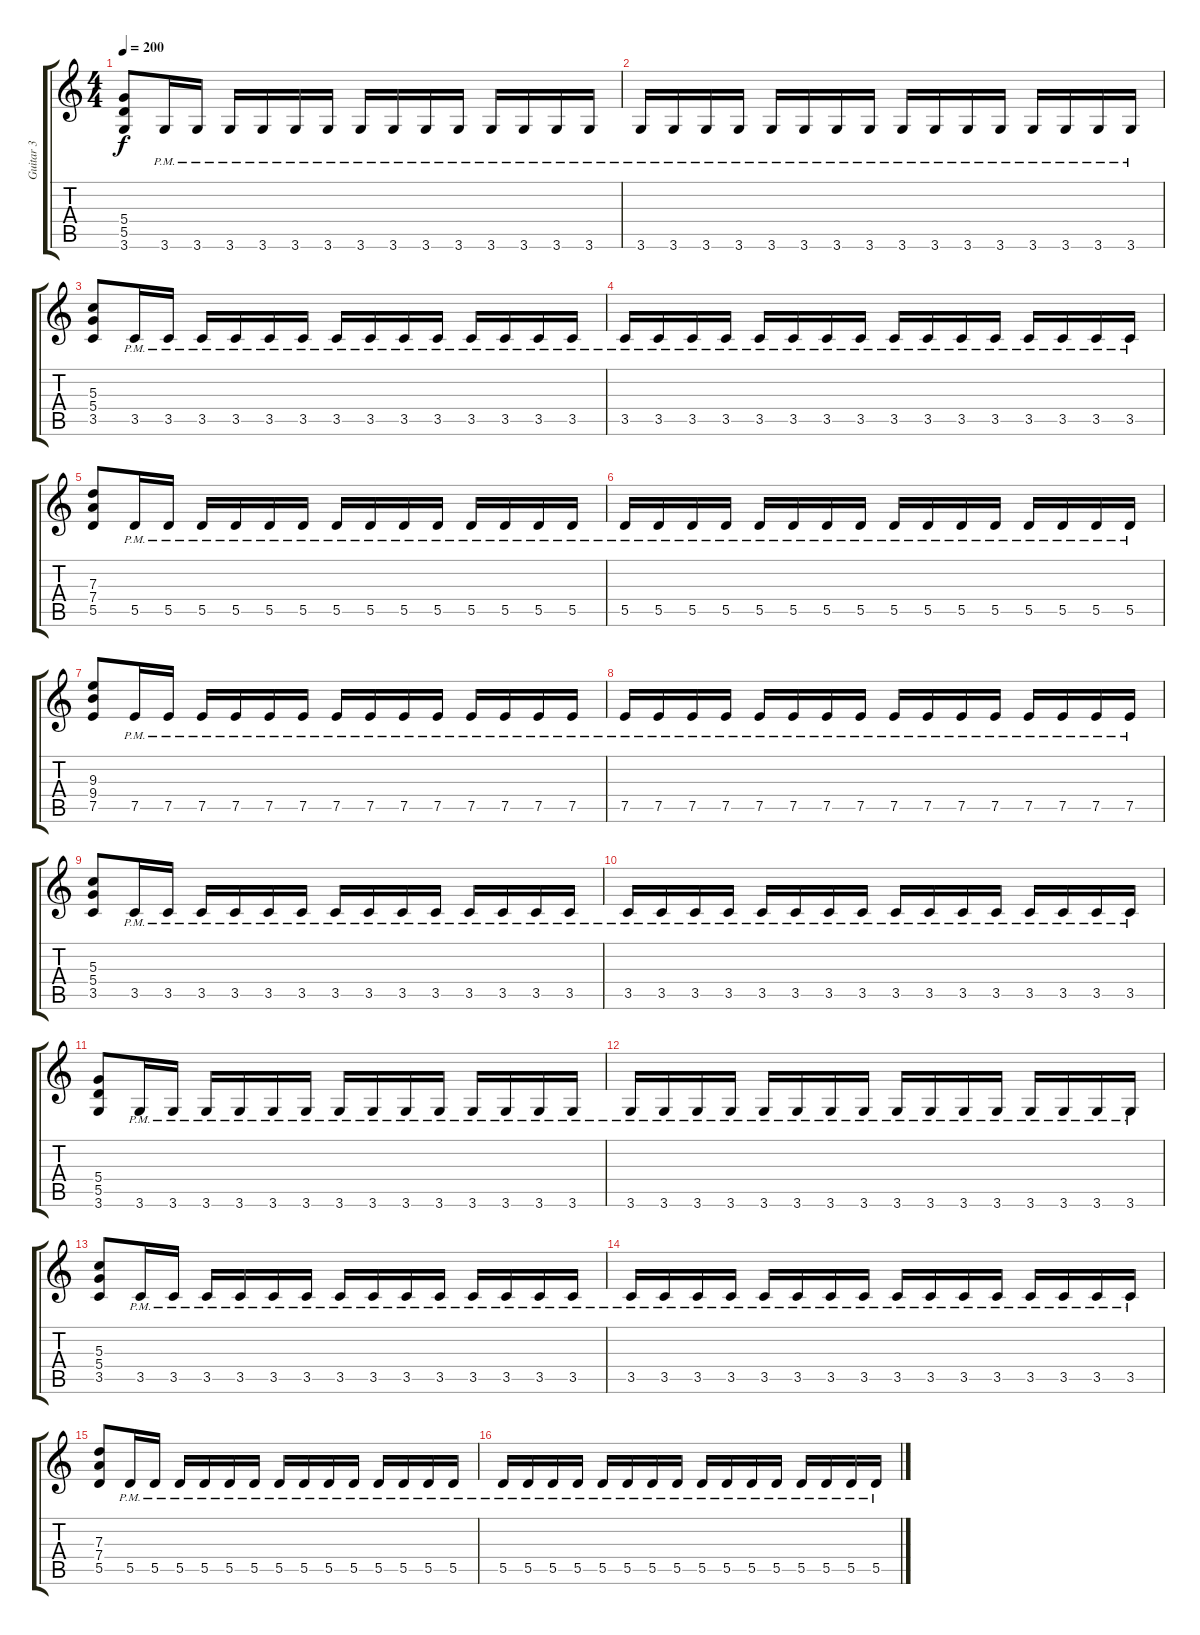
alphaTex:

\track ("Guitar 3" "Guitar 3") {instrument overdrivenguitar}
\staff {score tabs}
\tuning (E4 B3 G3 D3 A2 E2) {hide}
\ts (4 4)
\tempo 200
\clef g2
\ks c
(5.4 5.5 3.6).8{dy f} 3.6{pm}.16 3.6{pm}.16 3.6{pm}.16 3.6{pm}.16 3.6{pm}.16 3.6{pm}.16 3.6{pm}.16 3.6{pm}.16 3.6{pm}.16 3.6{pm}.16 3.6{pm}.16 3.6{pm}.16 3.6{pm}.16 3.6{pm}.16 |
3.6{pm}.16 3.6{pm}.16 3.6{pm}.16 3.6{pm}.16 3.6{pm}.16 3.6{pm}.16 3.6{pm}.16 3.6{pm}.16 3.6{pm}.16 3.6{pm}.16 3.6{pm}.16 3.6{pm}.16 3.6{pm}.16 3.6{pm}.16 3.6{pm}.16 3.6{pm}.16 |
(5.3 5.4 3.5).8 3.5{pm}.16 3.5{pm}.16 3.5{pm}.16 3.5{pm}.16 3.5{pm}.16 3.5{pm}.16 3.5{pm}.16 3.5{pm}.16 3.5{pm}.16 3.5{pm}.16 3.5{pm}.16 3.5{pm}.16 3.5{pm}.16 3.5{pm}.16 |
3.5{pm}.16 3.5{pm}.16 3.5{pm}.16 3.5{pm}.16 3.5{pm}.16 3.5{pm}.16 3.5{pm}.16 3.5{pm}.16 3.5{pm}.16 3.5{pm}.16 3.5{pm}.16 3.5{pm}.16 3.5{pm}.16 3.5{pm}.16 3.5{pm}.16 3.5{pm}.16 |
(7.3 7.4 5.5).8 5.5{pm}.16 5.5{pm}.16 5.5{pm}.16 5.5{pm}.16 5.5{pm}.16 5.5{pm}.16 5.5{pm}.16 5.5{pm}.16 5.5{pm}.16 5.5{pm}.16 5.5{pm}.16 5.5{pm}.16 5.5{pm}.16 5.5{pm}.16 |
5.5{pm}.16 5.5{pm}.16 5.5{pm}.16 5.5{pm}.16 5.5{pm}.16 5.5{pm}.16 5.5{pm}.16 5.5{pm}.16 5.5{pm}.16 5.5{pm}.16 5.5{pm}.16 5.5{pm}.16 5.5{pm}.16 5.5{pm}.16 5.5{pm}.16 5.5{pm}.16 |
(9.3 9.4 7.5).8 7.5{pm}.16 7.5{pm}.16 7.5{pm}.16 7.5{pm}.16 7.5{pm}.16 7.5{pm}.16 7.5{pm}.16 7.5{pm}.16 7.5{pm}.16 7.5{pm}.16 7.5{pm}.16 7.5{pm}.16 7.5{pm}.16 7.5{pm}.16 |
7.5{pm}.16 7.5{pm}.16 7.5{pm}.16 7.5{pm}.16 7.5{pm}.16 7.5{pm}.16 7.5{pm}.16 7.5{pm}.16 7.5{pm}.16 7.5{pm}.16 7.5{pm}.16 7.5{pm}.16 7.5{pm}.16 7.5{pm}.16 7.5{pm}.16 7.5{pm}.16 |
(5.3 5.4 3.5).8 3.5{pm}.16 3.5{pm}.16 3.5{pm}.16 3.5{pm}.16 3.5{pm}.16 3.5{pm}.16 3.5{pm}.16 3.5{pm}.16 3.5{pm}.16 3.5{pm}.16 3.5{pm}.16 3.5{pm}.16 3.5{pm}.16 3.5{pm}.16 |
3.5{pm}.16 3.5{pm}.16 3.5{pm}.16 3.5{pm}.16 3.5{pm}.16 3.5{pm}.16 3.5{pm}.16 3.5{pm}.16 3.5{pm}.16 3.5{pm}.16 3.5{pm}.16 3.5{pm}.16 3.5{pm}.16 3.5{pm}.16 3.5{pm}.16 3.5{pm}.16 |
(5.4 5.5 3.6).8 3.6{pm}.16 3.6{pm}.16 3.6{pm}.16 3.6{pm}.16 3.6{pm}.16 3.6{pm}.16 3.6{pm}.16 3.6{pm}.16 3.6{pm}.16 3.6{pm}.16 3.6{pm}.16 3.6{pm}.16 3.6{pm}.16 3.6{pm}.16 |
3.6{pm}.16 3.6{pm}.16 3.6{pm}.16 3.6{pm}.16 3.6{pm}.16 3.6{pm}.16 3.6{pm}.16 3.6{pm}.16 3.6{pm}.16 3.6{pm}.16 3.6{pm}.16 3.6{pm}.16 3.6{pm}.16 3.6{pm}.16 3.6{pm}.16 3.6{pm}.16 |
(5.3 5.4 3.5).8 3.5{pm}.16 3.5{pm}.16 3.5{pm}.16 3.5{pm}.16 3.5{pm}.16 3.5{pm}.16 3.5{pm}.16 3.5{pm}.16 3.5{pm}.16 3.5{pm}.16 3.5{pm}.16 3.5{pm}.16 3.5{pm}.16 3.5{pm}.16 |
3.5{pm}.16 3.5{pm}.16 3.5{pm}.16 3.5{pm}.16 3.5{pm}.16 3.5{pm}.16 3.5{pm}.16 3.5{pm}.16 3.5{pm}.16 3.5{pm}.16 3.5{pm}.16 3.5{pm}.16 3.5{pm}.16 3.5{pm}.16 3.5{pm}.16 3.5{pm}.16 |
(7.3 7.4 5.5).8 5.5{pm}.16 5.5{pm}.16 5.5{pm}.16 5.5{pm}.16 5.5{pm}.16 5.5{pm}.16 5.5{pm}.16 5.5{pm}.16 5.5{pm}.16 5.5{pm}.16 5.5{pm}.16 5.5{pm}.16 5.5{pm}.16 5.5{pm}.16 |
5.5{pm}.16 5.5{pm}.16 5.5{pm}.16 5.5{pm}.16 5.5{pm}.16 5.5{pm}.16 5.5{pm}.16 5.5{pm}.16 5.5{pm}.16 5.5{pm}.16 5.5{pm}.16 5.5{pm}.16 5.5{pm}.16 5.5{pm}.16 5.5{pm}.16 5.5{pm}.16
